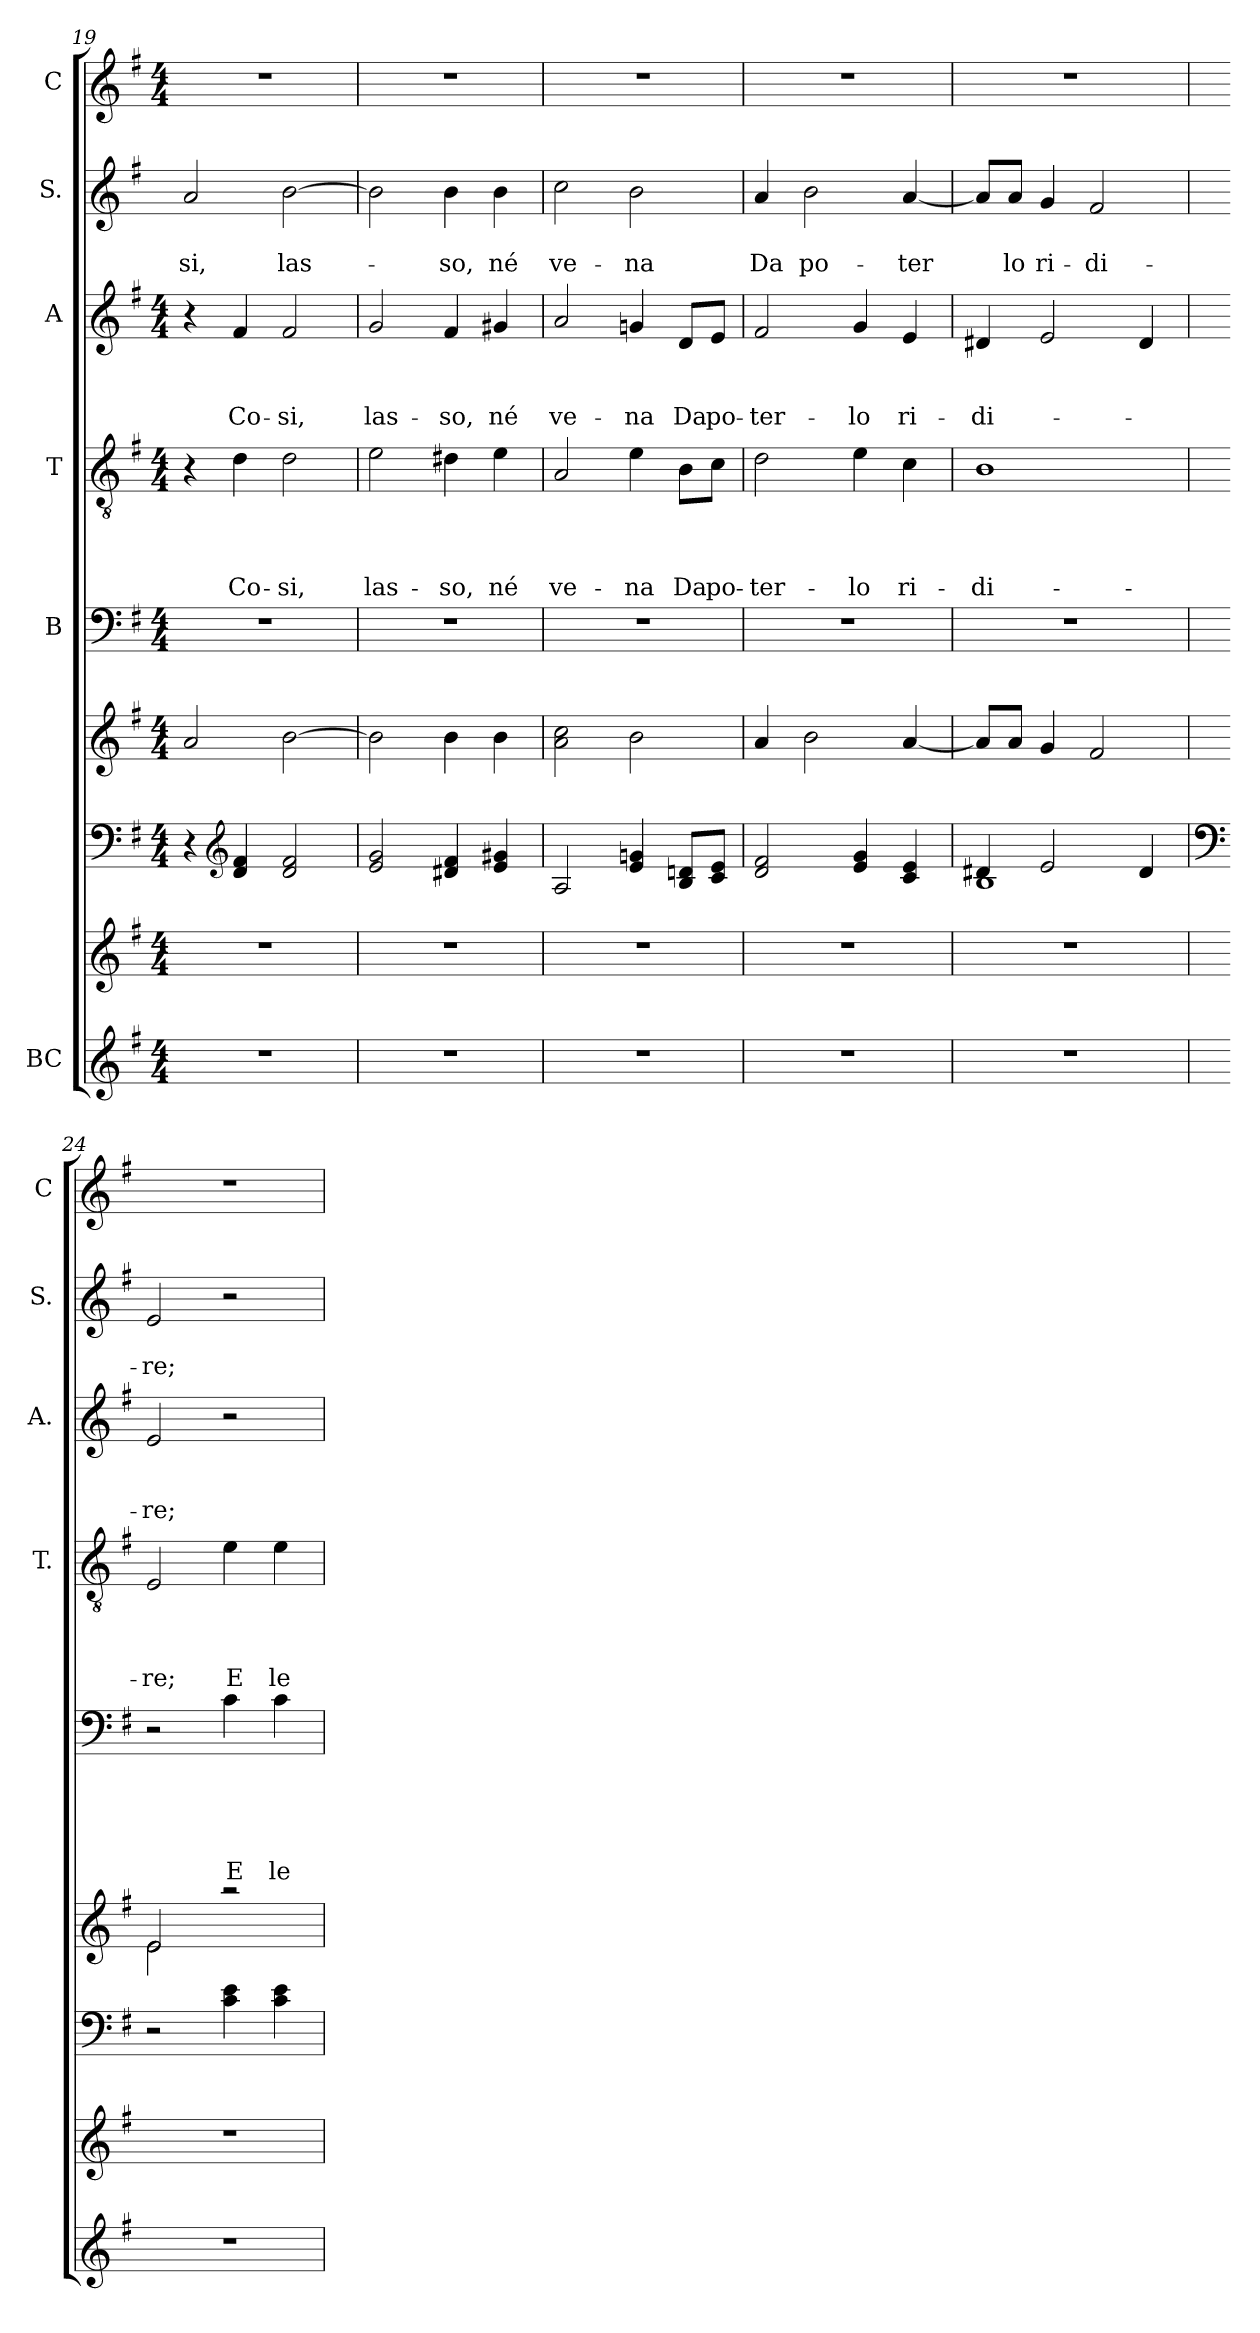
**kern	**kern	**kern	**kern	**kern	**text	**text	**text	**text	**text	**kern	**text	**text	**text	**text	**kern	**text	**text	**text	**kern	**text	**text	**kern
*part8	*part8	*part7	*part6	*part5	*part5	*part5	*part5	*part5	*part5	*part4	*part4	*part4	*part4	*part4	*part3	*part3	*part3	*part3	*part2	*part2	*part2	*part1
*staff9	*staff8	*staff7	*staff6	*staff5	*staff5	*staff5	*staff5	*staff5	*staff5	*staff4	*staff4	*staff4	*staff4	*staff4	*staff3	*staff3	*staff3	*staff3	*staff2	*staff2	*staff2	*staff1
*I"BC	*	*	*	*I"B	*	*	*	*	*	*I"T	*	*	*	*	*I"A	*	*	*	*I"S.	*	*	*I"C
*	*	*	*	*	*	*	*	*	*	*I'T.	*	*	*	*	*I'A.	*	*	*	*I'S.	*	*	*I'C
*clefG2	*clefG2	*clefF4	*clefG2	*clefF4	*	*	*	*	*	*clefGv2	*	*	*	*	*clefG2	*	*	*	*clefG2	*	*	*clefG2
*k[f#]	*k[f#]	*k[f#]	*k[f#]	*k[f#]	*	*	*	*	*	*k[f#]	*	*	*	*	*k[f#]	*	*	*	*k[f#]	*	*	*k[f#]
*G:	*G:	*G:	*G:	*G:	*	*	*	*	*	*G:	*	*	*	*	*G:	*	*	*	*G:	*	*	*G:
*M4/4	*M4/4	*M4/4	*M4/4	*M4/4	*	*	*	*	*	*M4/4	*	*	*	*	*M4/4	*	*	*	*	*	*	*M4/4
=19	=19	=19	=19	=19	=19	=19	=19	=19	=19	=19	=19	=19	=19	=19	=19	=19	=19	=19	=19	=19	=19	=19
!	!	!	!	!	!	!	!	!	!	!	!	!	!	!	!	!	!	!	!	!	!LO:LY:b	!
1r	1r	4r	2a/	1r	.	.	.	.	.	4r	.	.	.	.	4r	.	.	.	2a/	.	-si,	1r
*	*	*clefG2	*	*	*	*	*	*	*	*	*	*	*	*	*	*	*	*	*	*	*	*
!	!	!	!	!	!	!	!	!	!	!	!	!	!	!LO:LY:b	!	!	!	!LO:LY:b	!	!	!	!
.	.	4d/ 4f#/	.	.	.	.	.	.	.	4d\	.	.	.	Co-	4f#/	.	.	Co-	.	.	.	.
!	!	!	!	!	!	!	!	!	!	!	!	!	!	!LO:LY:b	!	!	!	!LO:LY:b	!	!	!LO:LY:b	!
.	.	2d/ 2f#/	[>2b\	.	.	.	.	.	.	2d\	.	.	.	-si,	2f#/	.	.	-si,	[>2b\	.	las-	.
=20	=20	=20	=20	=20	=20	=20	=20	=20	=20	=20	=20	=20	=20	=20	=20	=20	=20	=20	=20	=20	=20	=20
!	!	!	!	!	!	!	!	!	!	!	!	!	!	!LO:LY:b	!	!	!	!LO:LY:b	!	!	!	!
1r	1r	2e/ 2g/	2b\]	1r	.	.	.	.	.	2e\	.	.	.	las-	2g/	.	.	las-	2b\]	.	.	1r
!	!	!	!	!	!	!	!	!	!	!	!	!	!	!LO:LY:b	!	!	!	!LO:LY:b	!	!	!LO:LY:b	!
.	.	4d#X/ 4f#/	4b\	.	.	.	.	.	.	4d#X\	.	.	.	-so,	4f#/	.	.	-so,	4b\	.	-so,	.
!	!	!	!	!	!	!	!	!	!	!	!	!	!	!LO:LY:b	!	!	!	!LO:LY:b	!	!	!LO:LY:b	!
.	.	4e/ 4g#X/	4b\	.	.	.	.	.	.	4e\	.	.	.	né	4g#X/	.	.	né	4b\	.	né	.
=21	=21	=21	=21	=21	=21	=21	=21	=21	=21	=21	=21	=21	=21	=21	=21	=21	=21	=21	=21	=21	=21	=21
!	!	!	!	!	!	!	!	!	!	!	!	!	!	!LO:LY:b	!	!	!	!LO:LY:b	!	!	!LO:LY:b	!
1r	1r	2A/	2a\ 2cc\	1r	.	.	.	.	.	2A/	.	.	.	ve-	2a/	.	.	ve-	2cc\	.	ve-	1r
!	!	!	!	!	!	!	!	!	!	!	!	!	!	!LO:LY:b	!	!	!	!LO:LY:b	!	!	!LO:LY:b	!
.	.	4e/ 4gn/	2b\	.	.	.	.	.	.	4e\	.	.	.	-na	4gn/	.	.	-na	2b\	.	-na	.
!	!	!	!	!	!	!	!	!	!	!	!	!	!	!LO:LY:b	!	!	!	!LO:LY:b	!	!	!	!
.	.	8B/ 8dn/L	.	.	.	.	.	.	.	8B\L	.	.	.	Da	8d/L	.	.	Da	.	.	.	.
!	!	!	!	!	!	!	!	!	!	!	!	!	!	!LO:LY:b	!	!	!	!LO:LY:b	!	!	!	!
.	.	8c/ 8e/J	.	.	.	.	.	.	.	8c\J	.	.	.	po-	8e/J	.	.	po-	.	.	.	.
=22	=22	=22	=22	=22	=22	=22	=22	=22	=22	=22	=22	=22	=22	=22	=22	=22	=22	=22	=22	=22	=22	=22
!	!	!	!	!	!	!	!	!	!	!	!	!	!	!LO:LY:b	!	!	!	!LO:LY:b	!	!	!LO:LY:b	!
1r	1r	2d/ 2f#/	4a/	1r	.	.	.	.	.	2d\	.	.	.	-ter-	2f#/	.	.	-ter-	4a/	.	Da	1r
!	!	!	!	!	!	!	!	!	!	!	!	!	!	!	!	!	!	!	!	!	!LO:LY:b	!
.	.	.	2b\	.	.	.	.	.	.	.	.	.	.	.	.	.	.	.	2b\	.	po-	.
!	!	!	!	!	!	!	!	!	!	!	!	!	!	!LO:LY:b	!	!	!	!LO:LY:b	!	!	!	!
.	.	4e/ 4g/	.	.	.	.	.	.	.	4e\	.	.	.	-lo	4g/	.	.	-lo	.	.	.	.
!	!	!	!	!	!	!	!	!	!	!	!	!	!	!LO:LY:b	!	!	!	!LO:LY:b	!	!	!LO:LY:b	!
.	.	4c/ 4e/	[<4a/	.	.	.	.	.	.	4c\	.	.	.	ri-	4e/	.	.	ri-	[<4a/	.	-ter	.
!!LO:LB:g=z
=23	=23	=23	=23	=23	=23	=23	=23	=23	=23	=23	=23	=23	=23	=23	=23	=23	=23	=23	=23	=23	=23	=23
*	*	*^	*	*	*	*	*	*	*	*	*	*	*	*	*	*	*	*	*	*	*	*
!	!	!	!	!	!	!	!	!	!	!	!	!	!	!	!LO:LY:b	!	!	!	!LO:LY:b	!	!	!	!
1r	1r	4d#X/	1B	8a/L]	1r	.	.	.	.	.	1B	.	.	.	-di-	4d#X/	.	.	-di-	8a/L]	.	.	1r
!	!	!	!	!	!	!	!	!	!	!	!	!	!	!	!	!	!	!	!	!	!	!LO:LY:b	!
.	.	.	.	8a/J	.	.	.	.	.	.	.	.	.	.	.	.	.	.	.	8a/J	.	lo	.
!	!	!	!	!	!	!	!	!	!	!	!	!	!	!	!	!	!	!	!	!	!	!LO:LY:b	!
.	.	2e/	.	4g/	.	.	.	.	.	.	.	.	.	.	.	2e/	.	.	.	4g/	.	ri-	.
!	!	!	!	!	!	!	!	!	!	!	!	!	!	!	!	!	!	!	!	!	!	!LO:LY:b	!
.	.	.	.	2f#/	.	.	.	.	.	.	.	.	.	.	.	.	.	.	.	2f#/	.	-di-	.
.	.	4d#/	.	.	.	.	.	.	.	.	.	.	.	.	.	4d#/	.	.	.	.	.	.	.
*	*	*v	*v	*	*	*	*	*	*	*	*	*	*	*	*	*	*	*	*	*	*	*	*
=24	=24	=24	=24	=24	=24	=24	=24	=24	=24	=24	=24	=24	=24	=24	=24	=24	=24	=24	=24	=24	=24	=24
*	*	*clefF4	*	*	*	*	*	*	*	*	*	*	*	*	*	*	*	*	*	*	*	*
*	*	*	*^	*	*	*	*	*	*	*	*	*	*	*	*	*	*	*	*	*	*	*
!	!	!	!	!	!	!	!	!	!	!	!	!	!	!	!LO:LY:b	!	!	!	!LO:LY:b	!	!	!LO:LY:b	!
1r	1r	2r	2e/	2e\	2r	.	.	.	.	.	2E/	.	.	.	-re;	2e/	.	.	-re;	2e/	.	-re;	1r
!	!	!	!	!	!	!	!	!	!	!LO:LY:b	!	!	!	!	!LO:LY:b	!	!	!	!	!	!	!	!
.	.	4c\ 4e\	2raa	2ryy	4c\	.	.	.	.	E	4e\	.	.	.	E	2r	.	.	.	2r	.	.	.
!	!	!	!	!	!	!	!	!	!	!LO:LY:b	!	!	!	!	!LO:LY:b	!	!	!	!	!	!	!	!
.	.	4c\ 4e\	.	.	4c\	.	.	.	.	le-	4e\	.	.	.	le-	.	.	.	.	.	.	.	.
*	*	*	*v	*v	*	*	*	*	*	*	*	*	*	*	*	*	*	*	*	*	*	*	*
=	=	=	=	=	=	=	=	=	=	=	=	=	=	=	=	=	=	=	=	=	=	=
*-	*-	*-	*-	*-	*-	*-	*-	*-	*-	*-	*-	*-	*-	*-	*-	*-	*-	*-	*-	*-	*-	*-
